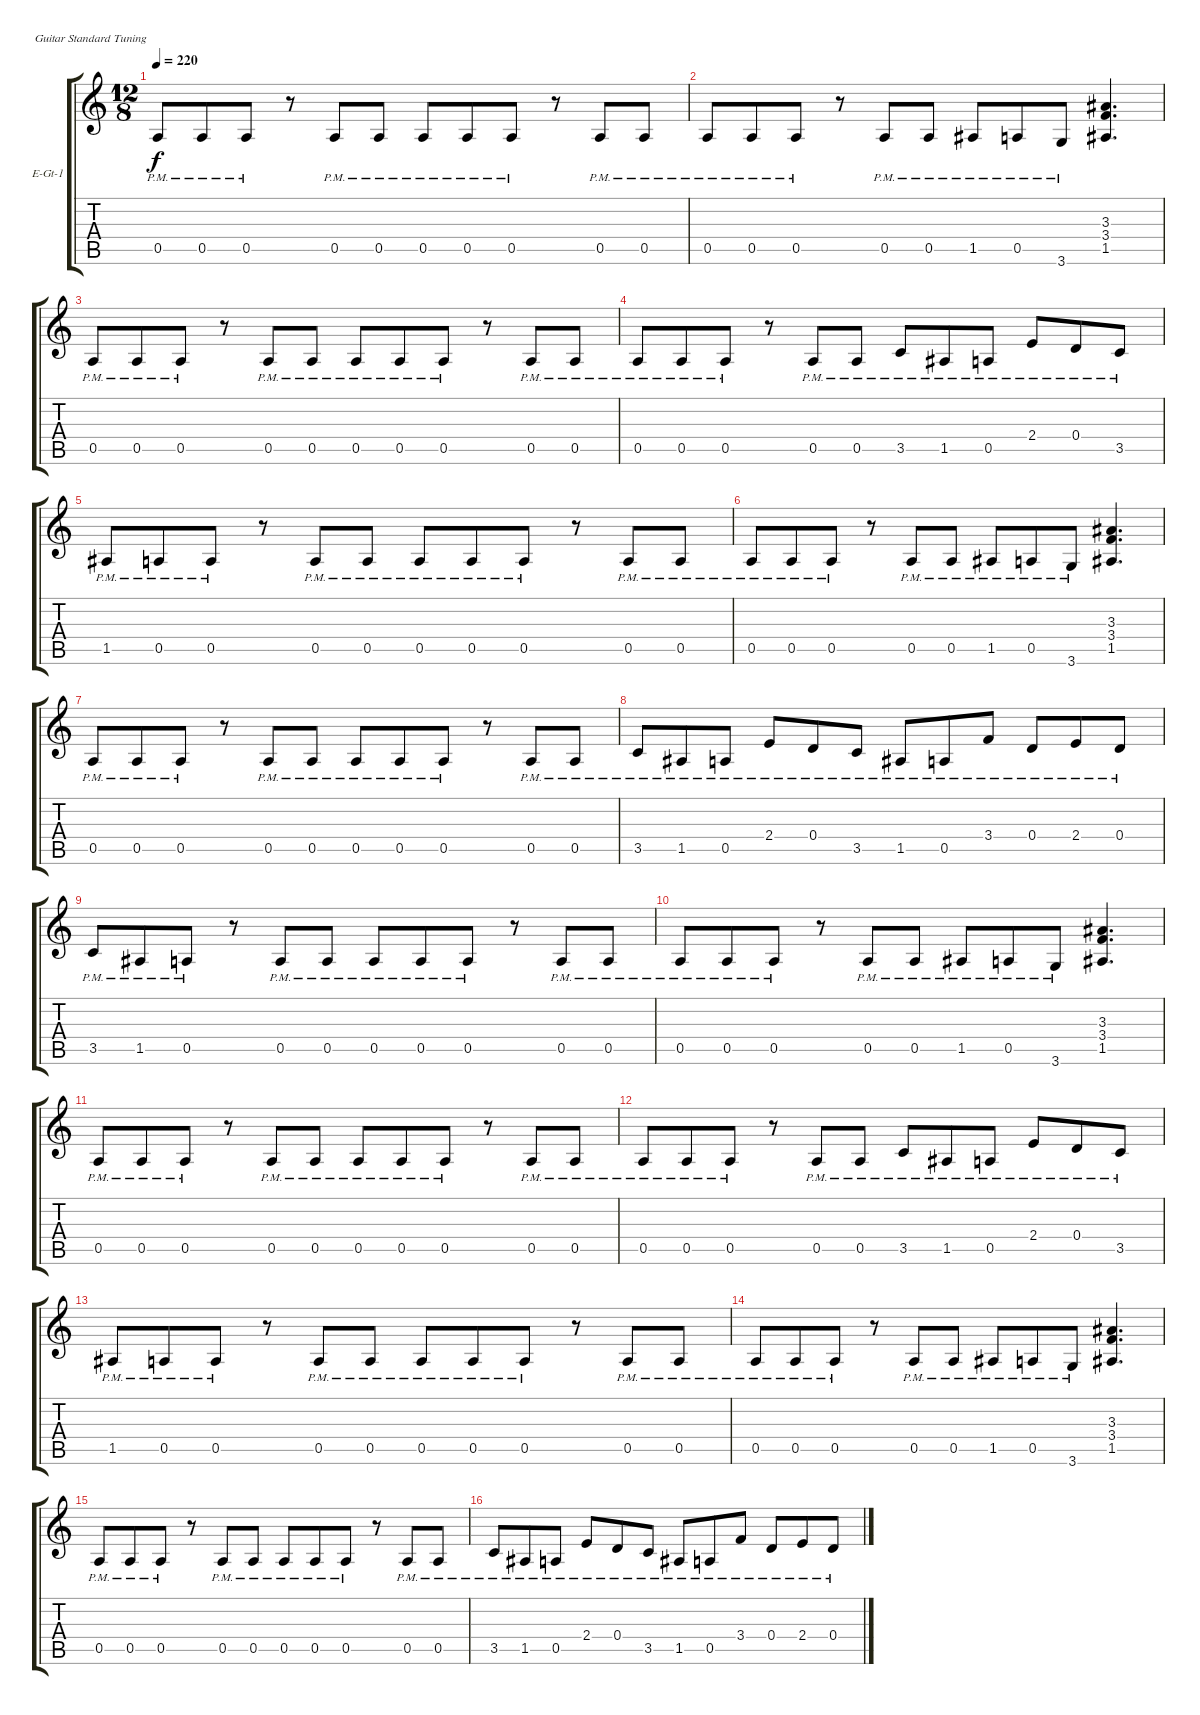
\defaultSystemsLayout 4
\bracketExtendMode groupsimilarinstruments
\firstSystemTrackNameOrientation horizontal
\otherSystemsTrackNameOrientation horizontal
\track ("Electric Guitar 1" "E-Gt-1") {instrument distortionguitar}
\staff {score tabs}
\tuning (E4 B3 G3 D3 A2 E2)
\ts (12 8)
\tempo 220
\clef g2
\ks c
0.5{pm}.8{dy f} 0.5{pm}.8 0.5{pm}.8 r.8 0.5{pm}.8 0.5{pm}.8 0.5{pm}.8 0.5{pm}.8 0.5{pm}.8 r.8 0.5{pm}.8 0.5{pm}.8 |
0.5{pm}.8 0.5{pm}.8 0.5{pm}.8 r.8 0.5{pm}.8 0.5{pm}.8 1.5{pm}.8 0.5{pm}.8 3.6{pm}.8 (1.5 3.4 3.3).4{d} |
0.5{pm}.8 0.5{pm}.8 0.5{pm}.8 r.8 0.5{pm}.8 0.5{pm}.8 0.5{pm}.8 0.5{pm}.8 0.5{pm}.8 r.8 0.5{pm}.8 0.5{pm}.8 |
0.5{pm}.8 0.5{pm}.8 0.5{pm}.8 r.8 0.5{pm}.8 0.5{pm}.8 3.5{pm}.8 1.5{pm}.8 0.5{pm}.8 2.4{pm}.8 0.4{pm}.8 3.5{pm}.8 |
1.5{pm}.8 0.5{pm}.8 0.5{pm}.8 r.8 0.5{pm}.8 0.5{pm}.8 0.5{pm}.8 0.5{pm}.8 0.5{pm}.8 r.8 0.5{pm}.8 0.5{pm}.8 |
0.5{pm}.8 0.5{pm}.8 0.5{pm}.8 r.8 0.5{pm}.8 0.5{pm}.8 1.5{pm}.8 0.5{pm}.8 3.6{pm}.8 (1.5 3.4 3.3).4{d} |
0.5{pm}.8 0.5{pm}.8 0.5{pm}.8 r.8 0.5{pm}.8 0.5{pm}.8 0.5{pm}.8 0.5{pm}.8 0.5{pm}.8 r.8 0.5{pm}.8 0.5{pm}.8 |
3.5{pm}.8 1.5{pm}.8 0.5{pm}.8 2.4{pm}.8 0.4{pm}.8 3.5{pm}.8 1.5{pm}.8 0.5{pm}.8 3.4{pm}.8 0.4{pm}.8 2.4{pm}.8 0.4{pm}.8 |
3.5{pm}.8 1.5{pm}.8 0.5{pm}.8 r.8 0.5{pm}.8 0.5{pm}.8 0.5{pm}.8 0.5{pm}.8 0.5{pm}.8 r.8 0.5{pm}.8 0.5{pm}.8 |
0.5{pm}.8 0.5{pm}.8 0.5{pm}.8 r.8 0.5{pm}.8 0.5{pm}.8 1.5{pm}.8 0.5{pm}.8 3.6{pm}.8 (1.5 3.4 3.3).4{d} |
0.5{pm}.8 0.5{pm}.8 0.5{pm}.8 r.8 0.5{pm}.8 0.5{pm}.8 0.5{pm}.8 0.5{pm}.8 0.5{pm}.8 r.8 0.5{pm}.8 0.5{pm}.8 |
0.5{pm}.8 0.5{pm}.8 0.5{pm}.8 r.8 0.5{pm}.8 0.5{pm}.8 3.5{pm}.8 1.5{pm}.8 0.5{pm}.8 2.4{pm}.8 0.4{pm}.8 3.5{pm}.8 |
1.5{pm}.8 0.5{pm}.8 0.5{pm}.8 r.8 0.5{pm}.8 0.5{pm}.8 0.5{pm}.8 0.5{pm}.8 0.5{pm}.8 r.8 0.5{pm}.8 0.5{pm}.8 |
0.5{pm}.8 0.5{pm}.8 0.5{pm}.8 r.8 0.5{pm}.8 0.5{pm}.8 1.5{pm}.8 0.5{pm}.8 3.6{pm}.8 (1.5 3.4 3.3).4{d} |
0.5{pm}.8 0.5{pm}.8 0.5{pm}.8 r.8 0.5{pm}.8 0.5{pm}.8 0.5{pm}.8 0.5{pm}.8 0.5{pm}.8 r.8 0.5{pm}.8 0.5{pm}.8 |
3.5{pm}.8 1.5{pm}.8 0.5{pm}.8 2.4{pm}.8 0.4{pm}.8 3.5{pm}.8 1.5{pm}.8 0.5{pm}.8 3.4{pm}.8 0.4{pm}.8 2.4{pm}.8 0.4{pm}.8
